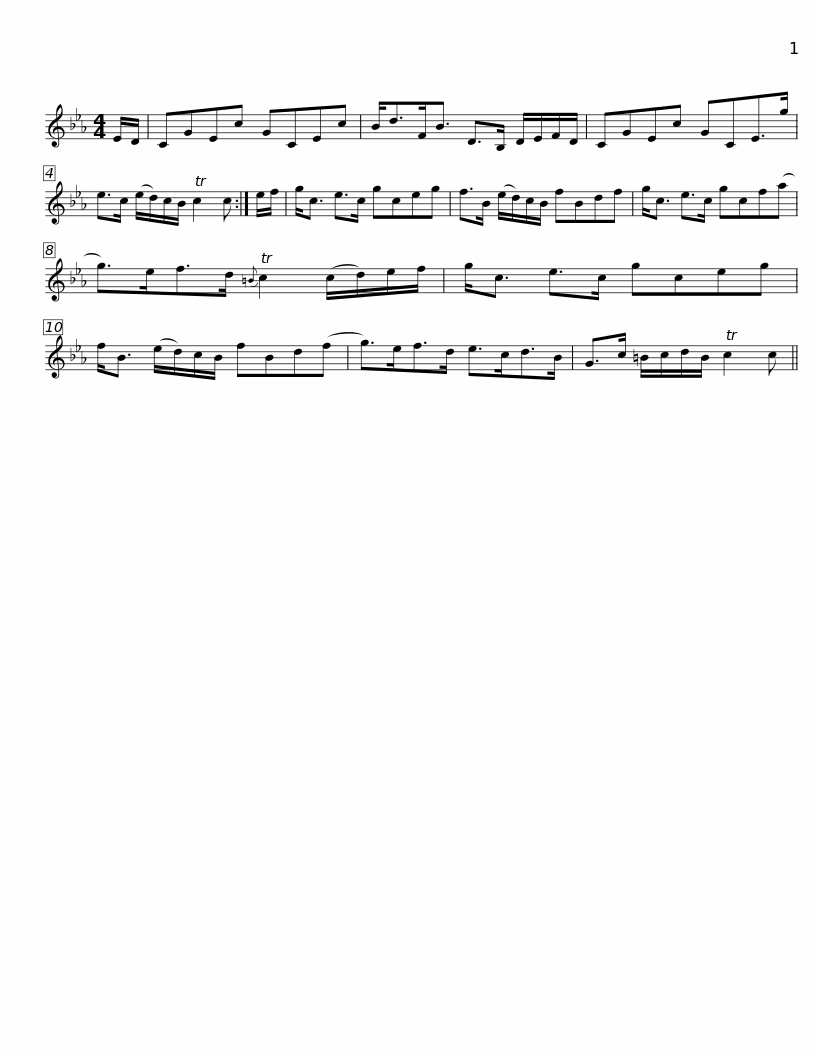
X:1
L:1/8
M:4/4
I:linebreak $
K:Cmin
V:1 treble
V:1
 E/D/ | CGEc GCEc | B<dF<B D>B, D/E/F/D/ | CGEc GCE>g | e>c (e/d/)c/B/ Tc2 c :| %5
 e/f/ |$ g<c e>c gceg | f>B (e/d/)c/B/ fBdf | g<c e>c gcf(a | g>)ef>d{=B} Tc2 (c/d/)e/f/ |$ %10
 g<c e>c gceg | f<B (e/d/)c/B/ fBd(f | g>)ef>d e>cd>B | G>c =B/c/d/B/ Tc2 c || %14
